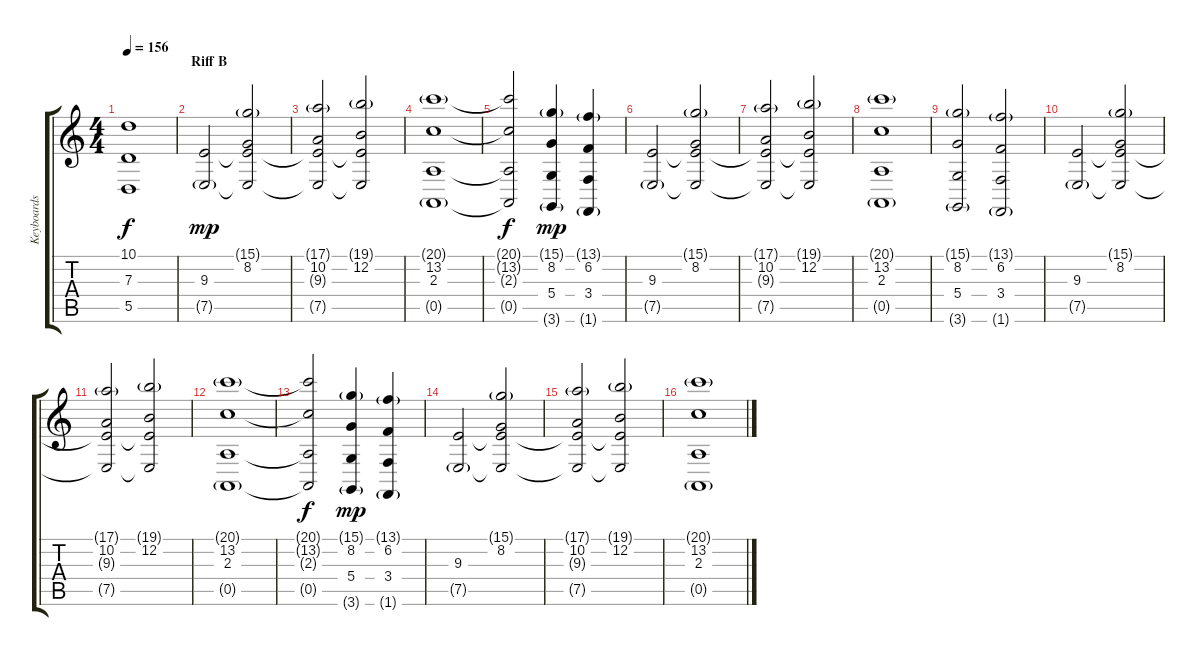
\track ("Keyboards" "Keyboards") {instrument stringensemble1}
\staff {score tabs}
\tuning (E4 B3 G3 D3 A2 E2) {hide}
\ts (4 4)
\tempo 156
\clef g2
\ks c
(10.1{t} 7.3{t} 5.5{t}).1{dy f} |
\section ("" "Riff B")
(9.3 7.5{g}).2{dy mp} (15.1{g} 8.2 9.3{t} 7.5{t}).2 |
(17.1{g} 10.2 9.3{t} 7.5{t}).2 (19.1{g} 12.2 9.3{t} 7.5{t}).2 |
(20.1{g} 13.2 2.3 0.5{g}).1 |
(20.1{t} 13.2{t} 2.3{t} 0.5{t}).2{dy f} (15.1{g} 8.2 5.4 3.6{g}).4{dy mp} (13.1{g} 6.2 3.4 1.6{g}).4 |
(9.3 7.5{g}).2 (15.1{g} 8.2 9.3{t} 7.5{t}).2 |
(17.1{g} 10.2 9.3{t} 7.5{t}).2 (19.1{g} 12.2 9.3{t} 7.5{t}).2 |
(20.1{g} 13.2 2.3 0.5{g}).1 |
(15.1{g} 8.2 5.4 3.6{g}).2 (13.1{g} 6.2 3.4 1.6{g}).2 |
(9.3 7.5{g}).2 (15.1{g} 8.2 9.3{t} 7.5{t}).2 |
(17.1{g} 10.2 9.3{t} 7.5{t}).2 (19.1{g} 12.2 9.3{t} 7.5{t}).2 |
(20.1{g} 13.2 2.3 0.5{g}).1 |
(20.1{t} 13.2{t} 2.3{t} 0.5{t}).2{dy f} (15.1{g} 8.2 5.4 3.6{g}).4{dy mp} (13.1{g} 6.2 3.4 1.6{g}).4 |
(9.3 7.5{g}).2 (15.1{g} 8.2 9.3{t} 7.5{t}).2 |
(17.1{g} 10.2 9.3{t} 7.5{t}).2 (19.1{g} 12.2 9.3{t} 7.5{t}).2 |
(20.1{g} 13.2 2.3 0.5{g}).1
